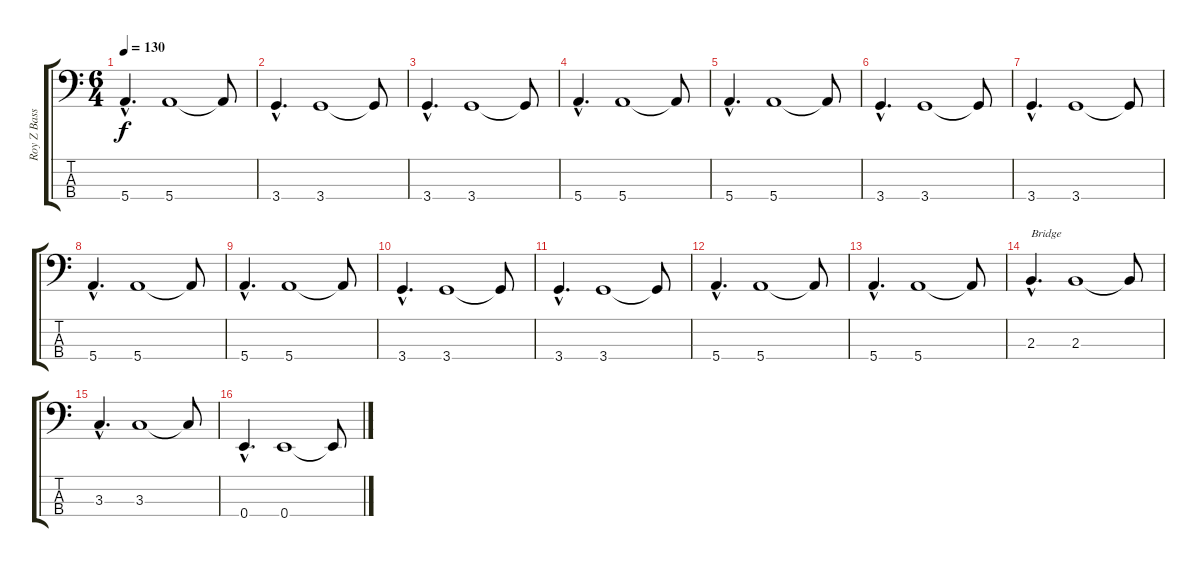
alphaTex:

\track ("Roy Z Bass" "Roy Z Bass") {instrument electricbasspick}
\staff {score tabs}
\tuning (G2 D2 A1 E1) {hide}
\ts (6 4)
\tempo 130
\clef f4
\ks c
5.4{hac}.4{d dy f} 5.4.1 5.4{t}.8 |
3.4{hac}.4{d} 3.4.1 3.4{t}.8 |
3.4{hac}.4{d} 3.4.1 3.4{t}.8 |
5.4{hac}.4{d} 5.4.1 5.4{t}.8 |
5.4{hac}.4{d} 5.4.1 5.4{t}.8 |
3.4{hac}.4{d} 3.4.1 3.4{t}.8 |
3.4{hac}.4{d} 3.4.1 3.4{t}.8 |
5.4{hac}.4{d} 5.4.1 5.4{t}.8 |
5.4{hac}.4{d} 5.4.1 5.4{t}.8 |
3.4{hac}.4{d} 3.4.1 3.4{t}.8 |
3.4{hac}.4{d} 3.4.1 3.4{t}.8 |
5.4{hac}.4{d} 5.4.1 5.4{t}.8 |
5.4{hac}.4{d} 5.4.1 5.4{t}.8 |
2.3{hac}.4{d txt "Bridge"} 2.3.1 2.3{t}.8 |
3.3{hac}.4{d} 3.3.1 3.3{t}.8 |
0.4{hac}.4{d} 0.4.1 0.4{t}.8
